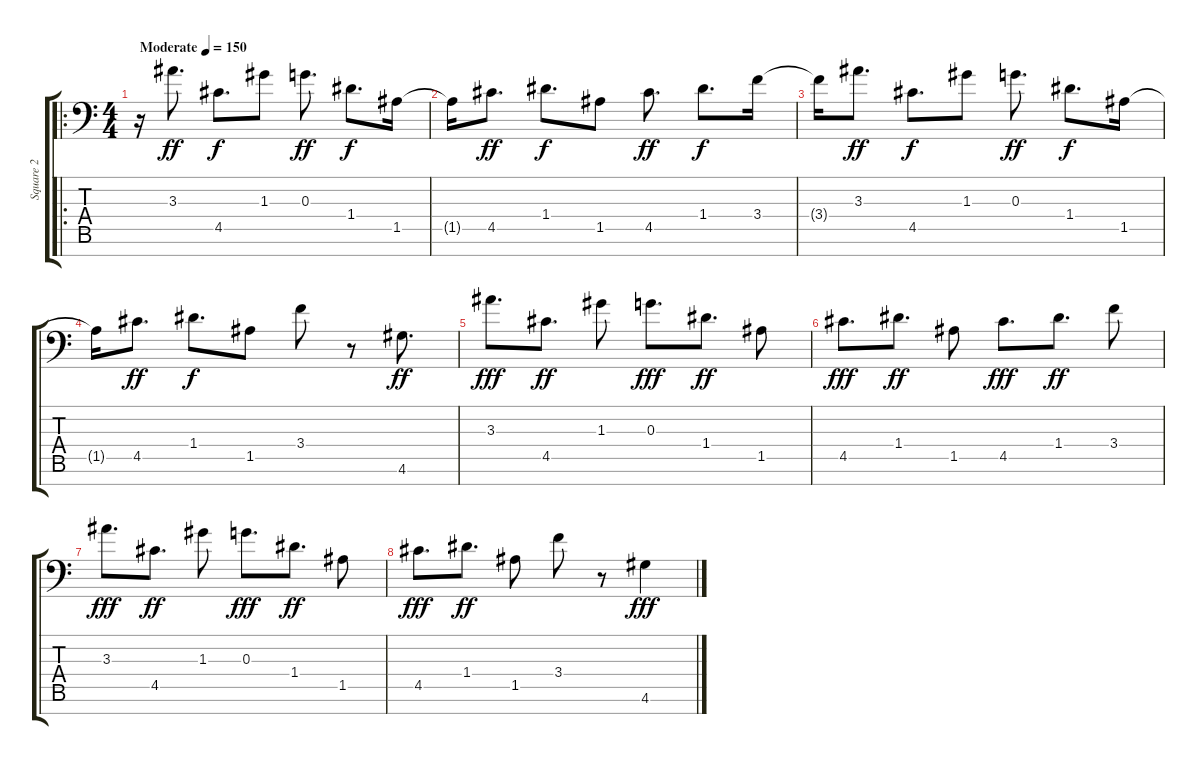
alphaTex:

\track ("Square 2" "Square 2") {instrument electricguitarjazz}
\staff {score tabs}
\tuning (E4 B3 G3 D3 A2 E2 Bb1) {hide}
\ro
\ts (4 4)
\tempo (150 "Moderate")
\clef f4
\ks c
r.16{dy ff instrument electricguitarjazz} 3.3.8{d} 4.5.8{d dy f} 1.3.8 0.3.8{d dy ff} 1.4.8{d dy f} 1.5.16 |
1.5{t}.16 4.5.8{d dy ff} 1.4.8{d dy f} 1.5.8 4.5.8{d dy ff} 1.4.8{d dy f} 3.4.16 |
3.4{t}.16 3.3.8{d dy ff} 4.5.8{d dy f} 1.3.8 0.3.8{d dy ff} 1.4.8{d dy f} 1.5.16 |
1.5{t}.16 4.5.8{d dy ff} 1.4.8{d dy f} 1.5.8 3.4.8 r.8 4.6.8{d dy ff} |
3.3.8{d dy fff} 4.5.8{d dy ff} 1.3.8 0.3.8{d dy fff} 1.4.8{d dy ff} 1.5.8 |
4.5.8{d dy fff} 1.4.8{d dy ff} 1.5.8 4.5.8{d dy fff} 1.4.8{d dy ff} 3.4.8 |
3.3.8{d dy fff} 4.5.8{d dy ff} 1.3.8 0.3.8{d dy fff} 1.4.8{d dy ff} 1.5.8 |
4.5.8{d dy fff} 1.4.8{d dy ff} 1.5.8 3.4.8 r.8 4.6.4{dy fff}
